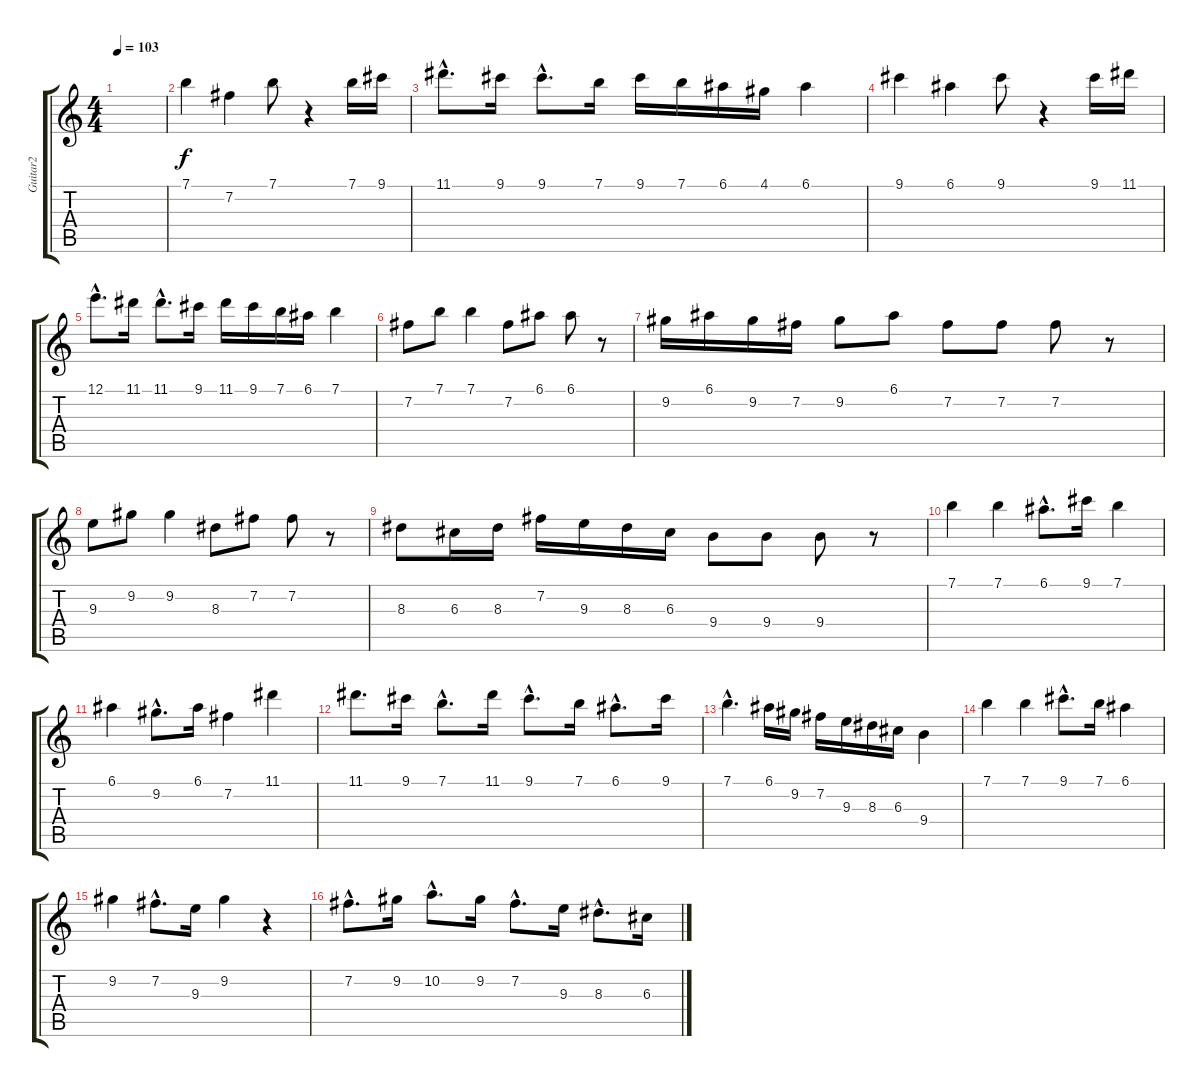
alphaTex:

\track ("Guitar2" "Guitar2") {instrument distortionguitar}
\staff {score tabs}
\tuning (E4 B3 G3 D3 A2 E2) {hide}
\ts (4 4)
\tempo 103
\clef g2
\ks c
|
7.1.4 7.2.4 7.1.8 r.4 7.1.16 9.1.16 |
11.1{hac}.8{d} 9.1.16 9.1{hac}.8{d} 7.1.16 9.1.16 7.1.16 6.1.16 4.1.16 6.1.4 |
9.1.4 6.1.4 9.1.8 r.4 9.1.16 11.1.16 |
12.1{hac}.8{d} 11.1.16 11.1{hac}.8{d} 9.1.16 11.1.16 9.1.16 7.1.16 6.1.16 7.1.4 |
7.2.8 7.1.8 7.1.4 7.2.8 6.1.8 6.1.8 r.8 |
9.2.16 6.1.16 9.2.16 7.2.16 9.2.8 6.1.8 7.2.8 7.2.8 7.2.8 r.8 |
9.3.8 9.2.8 9.2.4 8.3.8 7.2.8 7.2.8 r.8 |
8.3.8 6.3.16 8.3.16 7.2.16 9.3.16 8.3.16 6.3.16 9.4.8 9.4.8 9.4.8 r.8 |
7.1.4 7.1.4 6.1{hac}.8{d} 9.1.16 7.1.4 |
6.1.4 9.2{hac}.8{d} 6.1.16 7.2.4 11.1.4 |
11.1.8{d} 9.1.16 7.1{hac}.8{d} 11.1.16 9.1{hac}.8{d} 7.1.16 6.1{hac}.8{d} 9.1.16 |
7.1{hac}.4{d} 6.1.16 9.2.16 7.2.16 9.3.16 8.3.16 6.3.16 9.4.4 |
7.1.4 7.1.4 9.1{hac}.8{d} 7.1.16 6.1.4 |
9.2.4 7.2{hac}.8{d} 9.3.16 9.2.4 r.4 |
7.2{hac}.8{d} 9.2.16 10.2{hac}.8{d} 9.2.16 7.2{hac}.8{d} 9.3.16 8.3{hac}.8{d} 6.3.16
